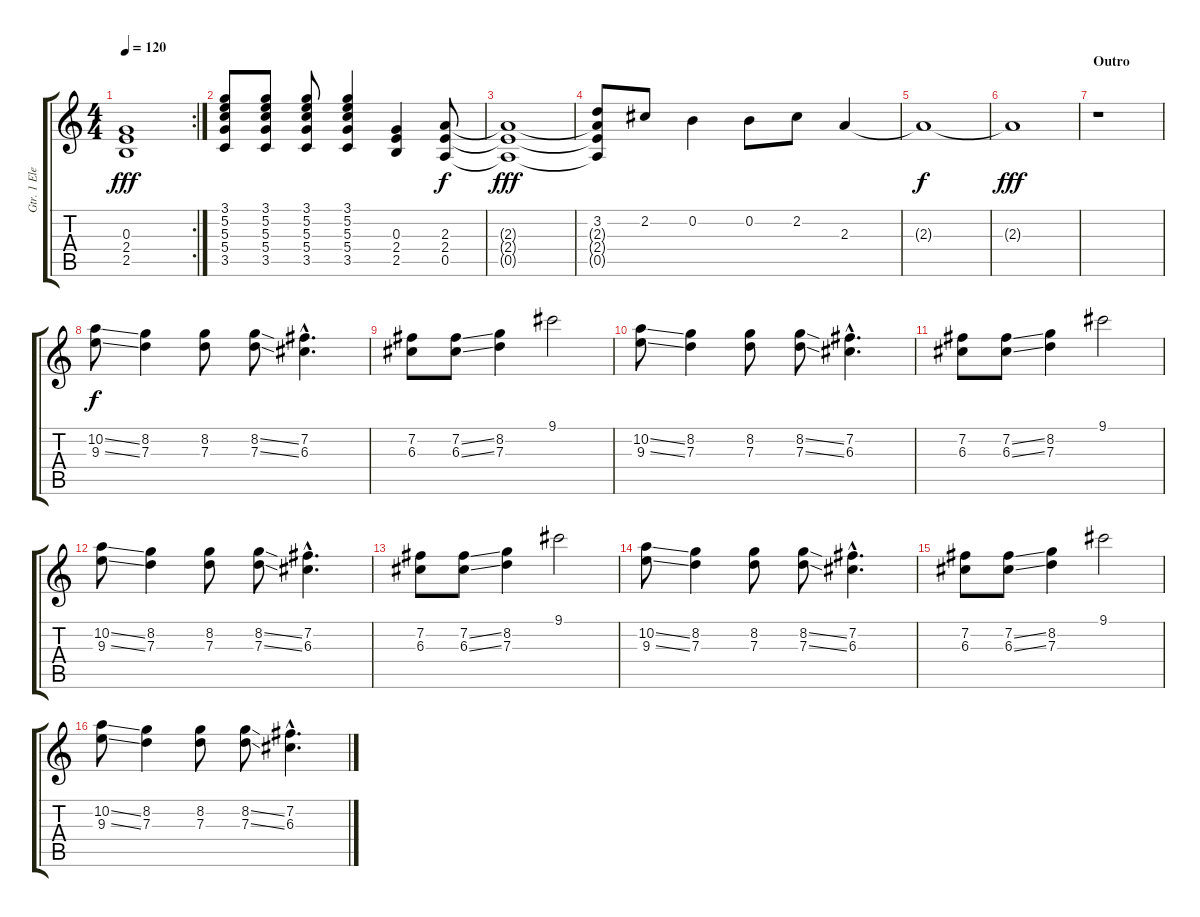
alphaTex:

\track ("Gtr. 1 Electrica" "Gtr. 1 Ele") {instrument overdrivenguitar}
\staff {score tabs}
\tuning (E4 B3 G3 D3 A2 E2) {hide}
\rc 2
\ts (4 4)
\tempo 120
\clef g2
\ks c
(0.3{t} 2.4{t} 2.5{t}).1{dy fff} |
(3.1 5.2 5.3 5.4 3.5).8 (3.1 5.2 5.3 5.4 3.5).8 (3.1 5.2 5.3 5.4 3.5).8 (3.1 5.2 5.3 5.4 3.5).4 (0.3 2.4 2.5).4 (2.3 2.4 0.5).8{dy f} |
(2.3{t} 2.4{t} 0.5{t}).1{dy fff} |
(3.2 2.3{t} 2.4{t} 0.5{t}).8 2.2.8 0.2.4 0.2.8 2.2.8 2.3.4 |
2.3{t}.1{dy f} |
2.3{t}.1{dy fff} |
\section ("" "Outro")
r.1 |
(10.2{ss} 9.3{ss}).8{dy f volume 15 instrument distortionguitar} (8.2 7.3).4 (8.2 7.3).8 (8.2{ss} 7.3{ss}).8 (7.2{hac} 6.3{hac}).4{d} |
(7.2 6.3).8 (7.2{ss} 6.3{ss}).8 (8.2 7.3).4 9.1.2 |
(10.2{ss} 9.3{ss}).8 (8.2 7.3).4 (8.2 7.3).8 (8.2{ss} 7.3{ss}).8 (7.2{hac} 6.3{hac}).4{d} |
(7.2 6.3).8 (7.2{ss} 6.3{ss}).8 (8.2 7.3).4 9.1.2 |
(10.2{ss} 9.3{ss}).8 (8.2 7.3).4 (8.2 7.3).8 (8.2{ss} 7.3{ss}).8 (7.2{hac} 6.3{hac}).4{d} |
(7.2 6.3).8 (7.2{ss} 6.3{ss}).8 (8.2 7.3).4 9.1.2 |
(10.2{ss} 9.3{ss}).8 (8.2 7.3).4 (8.2 7.3).8 (8.2{ss} 7.3{ss}).8 (7.2{hac} 6.3{hac}).4{d} |
(7.2 6.3).8 (7.2{ss} 6.3{ss}).8 (8.2 7.3).4 9.1.2 |
(10.2{ss} 9.3{ss}).8 (8.2 7.3).4 (8.2 7.3).8 (8.2{ss} 7.3{ss}).8 (7.2{hac} 6.3{hac}).4{d}
